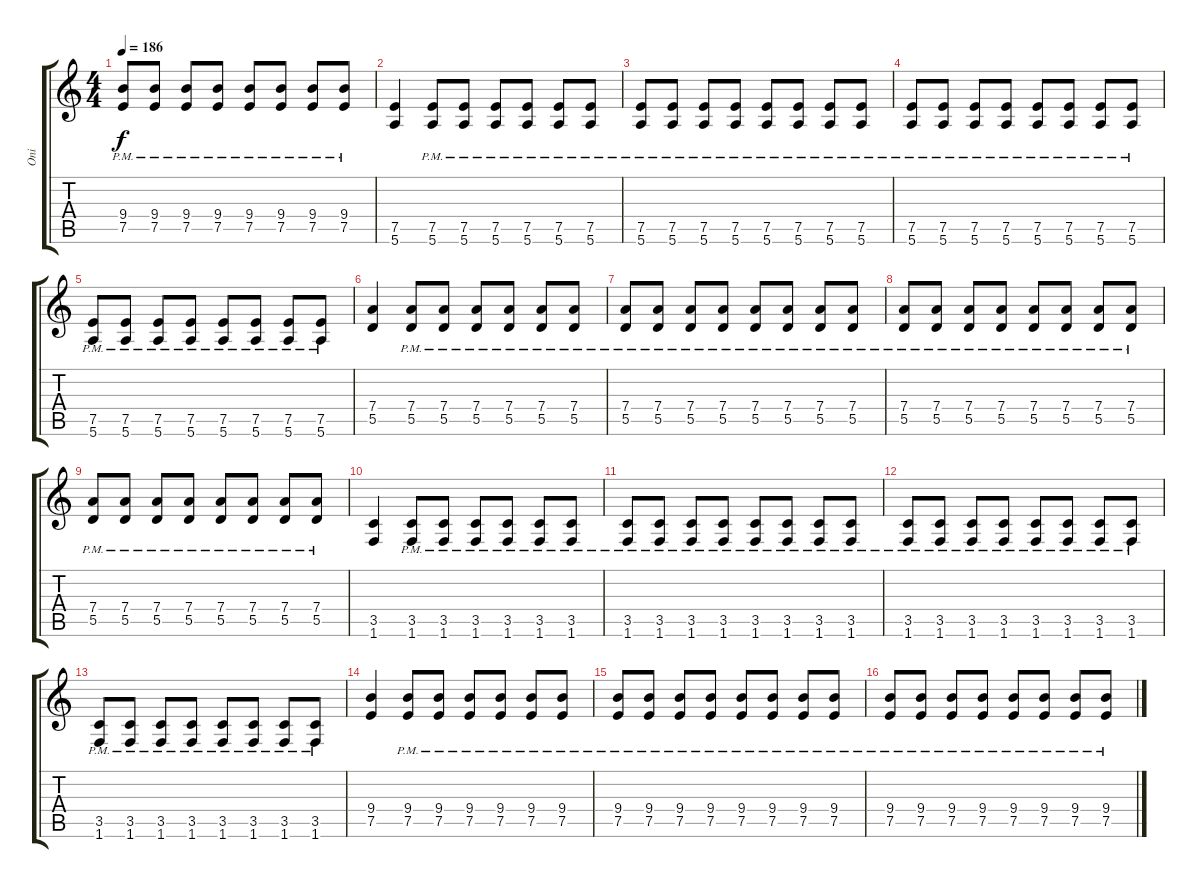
\track ("Oni" "Oni") {instrument distortionguitar}
\staff {score tabs}
\tuning (E4 B3 G3 D3 A2 E2) {hide}
\ts (4 4)
\tempo 186
\clef g2
\ks c
(9.4{pm} 7.5{pm}).8{dy f} (9.4{pm} 7.5{pm}).8 (9.4{pm} 7.5{pm}).8 (9.4{pm} 7.5{pm}).8 (9.4{pm} 7.5{pm}).8 (9.4{pm} 7.5{pm}).8 (9.4{pm} 7.5{pm}).8 (9.4{pm} 7.5{pm}).8 |
(7.5 5.6).4 (7.5{pm} 5.6{pm}).8 (7.5{pm} 5.6{pm}).8 (7.5{pm} 5.6{pm}).8 (7.5{pm} 5.6{pm}).8 (7.5{pm} 5.6{pm}).8 (7.5{pm} 5.6{pm}).8 |
(7.5{pm} 5.6{pm}).8 (7.5{pm} 5.6{pm}).8 (7.5{pm} 5.6{pm}).8 (7.5{pm} 5.6{pm}).8 (7.5{pm} 5.6{pm}).8 (7.5{pm} 5.6{pm}).8 (7.5{pm} 5.6{pm}).8 (7.5{pm} 5.6{pm}).8 |
(7.5{pm} 5.6{pm}).8 (7.5{pm} 5.6{pm}).8 (7.5{pm} 5.6{pm}).8 (7.5{pm} 5.6{pm}).8 (7.5{pm} 5.6{pm}).8 (7.5{pm} 5.6{pm}).8 (7.5{pm} 5.6{pm}).8 (7.5{pm} 5.6{pm}).8 |
(7.5{pm} 5.6{pm}).8 (7.5{pm} 5.6{pm}).8 (7.5{pm} 5.6{pm}).8 (7.5{pm} 5.6{pm}).8 (7.5{pm} 5.6{pm}).8 (7.5{pm} 5.6{pm}).8 (7.5{pm} 5.6{pm}).8 (7.5{pm} 5.6{pm}).8 |
(7.4 5.5).4 (7.4{pm} 5.5{pm}).8 (7.4{pm} 5.5{pm}).8 (7.4{pm} 5.5{pm}).8 (7.4{pm} 5.5{pm}).8 (7.4{pm} 5.5{pm}).8 (7.4{pm} 5.5{pm}).8 |
(7.4{pm} 5.5{pm}).8 (7.4{pm} 5.5{pm}).8 (7.4{pm} 5.5{pm}).8 (7.4{pm} 5.5{pm}).8 (7.4{pm} 5.5{pm}).8 (7.4{pm} 5.5{pm}).8 (7.4{pm} 5.5{pm}).8 (7.4{pm} 5.5{pm}).8 |
(7.4{pm} 5.5{pm}).8 (7.4{pm} 5.5{pm}).8 (7.4{pm} 5.5{pm}).8 (7.4{pm} 5.5{pm}).8 (7.4{pm} 5.5{pm}).8 (7.4{pm} 5.5{pm}).8 (7.4{pm} 5.5{pm}).8 (7.4{pm} 5.5{pm}).8 |
(7.4{pm} 5.5{pm}).8 (7.4{pm} 5.5{pm}).8 (7.4{pm} 5.5{pm}).8 (7.4{pm} 5.5{pm}).8 (7.4{pm} 5.5{pm}).8 (7.4{pm} 5.5{pm}).8 (7.4{pm} 5.5{pm}).8 (7.4{pm} 5.5{pm}).8 |
(3.5 1.6).4 (3.5{pm} 1.6{pm}).8 (3.5{pm} 1.6{pm}).8 (3.5{pm} 1.6{pm}).8 (3.5{pm} 1.6{pm}).8 (3.5{pm} 1.6{pm}).8 (3.5{pm} 1.6{pm}).8 |
(3.5{pm} 1.6{pm}).8 (3.5{pm} 1.6{pm}).8 (3.5{pm} 1.6{pm}).8 (3.5{pm} 1.6{pm}).8 (3.5{pm} 1.6{pm}).8 (3.5{pm} 1.6{pm}).8 (3.5{pm} 1.6{pm}).8 (3.5{pm} 1.6{pm}).8 |
(3.5{pm} 1.6{pm}).8 (3.5{pm} 1.6{pm}).8 (3.5{pm} 1.6{pm}).8 (3.5{pm} 1.6{pm}).8 (3.5{pm} 1.6{pm}).8 (3.5{pm} 1.6{pm}).8 (3.5{pm} 1.6{pm}).8 (3.5{pm} 1.6{pm}).8 |
(3.5{pm} 1.6{pm}).8 (3.5{pm} 1.6{pm}).8 (3.5{pm} 1.6{pm}).8 (3.5{pm} 1.6{pm}).8 (3.5{pm} 1.6{pm}).8 (3.5{pm} 1.6{pm}).8 (3.5{pm} 1.6{pm}).8 (3.5{pm} 1.6{pm}).8 |
(9.4 7.5).4 (9.4{pm} 7.5{pm}).8 (9.4{pm} 7.5{pm}).8 (9.4{pm} 7.5{pm}).8 (9.4{pm} 7.5{pm}).8 (9.4{pm} 7.5{pm}).8 (9.4{pm} 7.5{pm}).8 |
(9.4{pm} 7.5{pm}).8 (9.4{pm} 7.5{pm}).8 (9.4{pm} 7.5{pm}).8 (9.4{pm} 7.5{pm}).8 (9.4{pm} 7.5{pm}).8 (9.4{pm} 7.5{pm}).8 (9.4{pm} 7.5{pm}).8 (9.4{pm} 7.5{pm}).8 |
(9.4{pm} 7.5{pm}).8 (9.4{pm} 7.5{pm}).8 (9.4{pm} 7.5{pm}).8 (9.4{pm} 7.5{pm}).8 (9.4{pm} 7.5{pm}).8 (9.4{pm} 7.5{pm}).8 (9.4{pm} 7.5{pm}).8 (9.4{pm} 7.5{pm}).8
